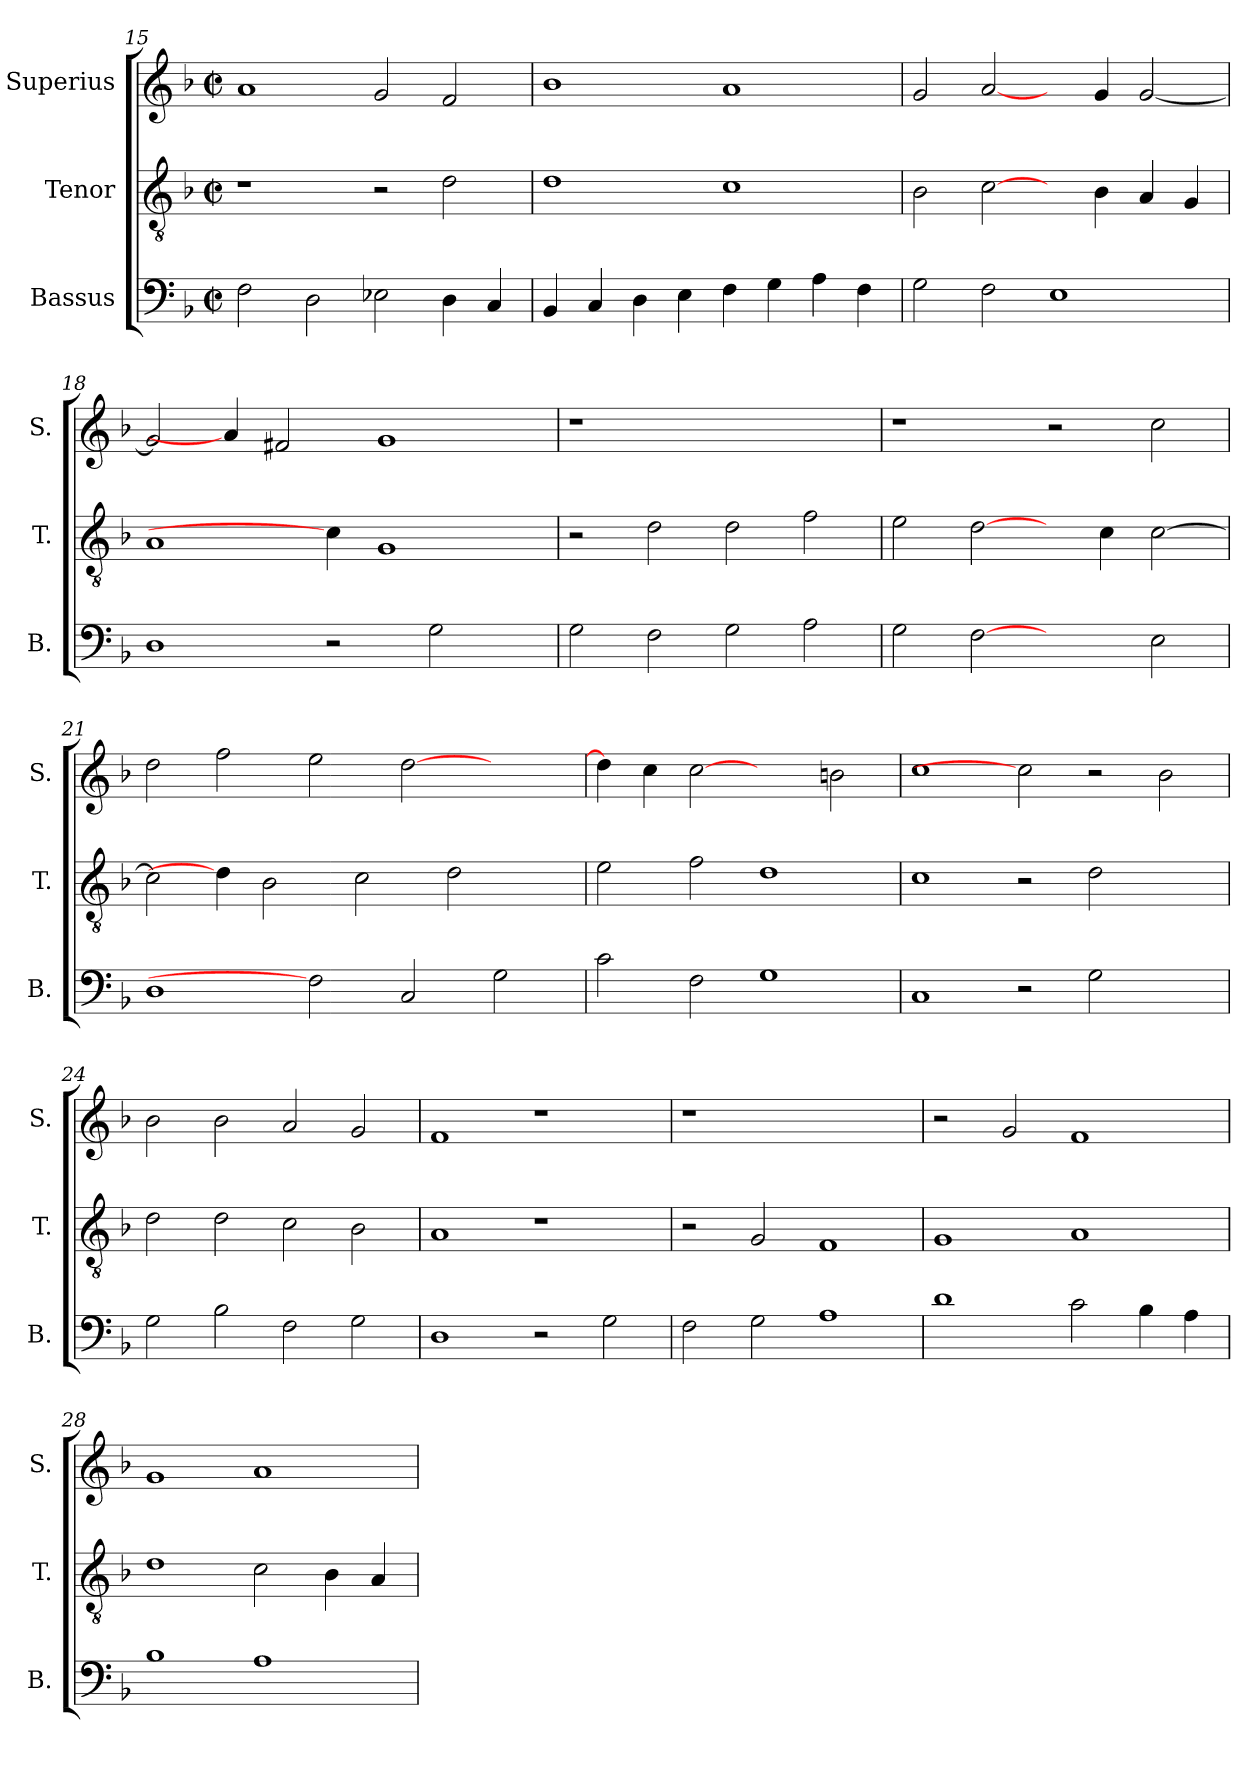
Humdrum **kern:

**kern	**kern	**kern
*part3	*part2	*part1
*staff3	*staff2	*staff1
*I"Bassus	*I"Tenor	*I"Superius
*I'B.	*I'T.	*I'S.
!!LO:PB:g=z
*clefF4	*clefGv2	*clefG2
*	*ITrd7c12	*
*k[b-]	*k[b-]	*k[b-]
*F:	*F:	*F:
*M2/2	*M2/2	*M2/2
*met(c|)	*met(c|)	*met(c|)
=15	=15	=15
2Fi\	1r	1ai
2Di\	.	.
2E-Xi\	2r	2gi/
4Di\	2Di\	2fi/
4Ci/	.	.
=16	=16	=16
4BB-i/	1Di	1b-i
4Ci/	.	.
4Di\	.	.
4Ei\	.	.
4Fi\	1Ci	1ai
4Gi\	.	.
4Ai\	.	.
4Fi\	.	.
=17	=17	=17
2Gi\	2BB-i\	2gi/
2Fi\	[2Ci\	[2ai/
1Ei	4ryy	4ryy
.	4BB-i\	4gi/
.	4AAi/	[<2gi/
.	4GGi/	.
=18	=18	=18
1Di	1AAi	2gi/]
.	.	4ai/]
.	.	2f#Xi/
2r	4Ci\]	.
.	1GGi	1gi
2Gi\	.	.
4ryy	.	.
!!LO:LB:g=z
=19	=19	=19
!	!	!LO:N:vis=1
2Gi\	2r	1r
2Fi\	2Di\	.
2Gi\	2Di\	1ryy
2Ai\	2Fi\	.
=20	=20	=20
2Gi\	2Ei\	1r
[2Fi	[2Di\	.
2ryy	4ryy	2r
.	4Ci\	.
2Ei\	[>2Ci\	2cci\
=21	=21	=21
1Di	2Ci\]	2ddi\
.	4Di\]	2ffi\
.	2BB-i\	.
2Fi]	.	2eei\
.	2Ci\	.
2Ci/	.	[>2ddi\
.	2Di\	.
2Gi\	.	2ryy
.	4ryy	.
=22	=22	=22
2ci\	2Ei\	4ddi\]
.	.	4cci\
2Fi\	2Fi\	[2cci
1Gi	1Di	2ryy
.	.	2bni\
=23	=23	=23
1Ci	1Ci	1cci
2r	2r	2cci]
2Gi\	2Di\	2r
2ryy	2ryy	2b-i\
!!LO:LB:g=z
=24	=24	=24
2Gi\	2Di\	2b-i\
2B-i\	2Di\	2b-i\
2Fi\	2Ci\	2ai/
2Gi\	2BB-i\	2gi/
=25	=25	=25
1Di	1AAi	1fi
2r	1r	1r
2Gi\	.	.
=26	=26	=26
!	!	!LO:N:vis=1
2Fi\	2r	1r
2Gi\	2GGi/	.
1Ai	1FFi	1ryy
=27	=27	=27
1di	1GGi	2r
.	.	2gi/
2ci\	1AAi	1fi
4B-i\	.	.
4Ai\	.	.
=28	=28	=28
1B-i	1Di	1gi
1Ai	2Ci\	1ai
.	4BB-i\	.
.	4AAi/	.
=	=	=
*-	*-	*-
